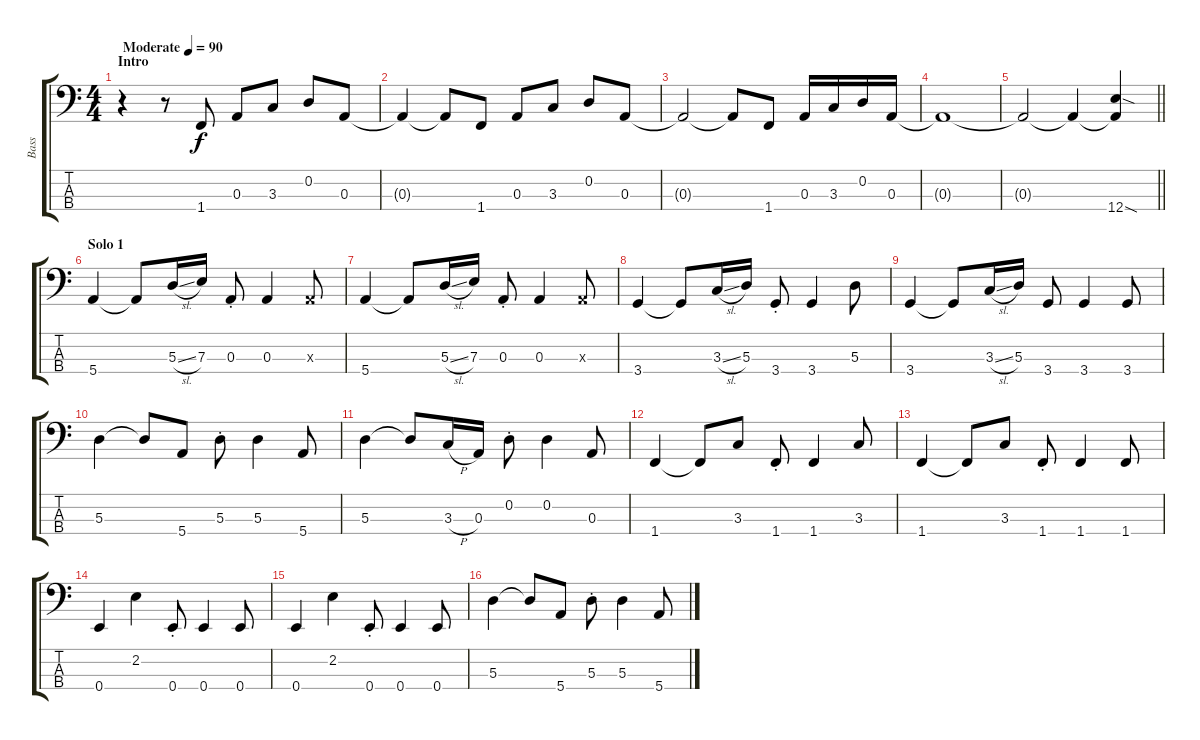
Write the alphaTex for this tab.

\track ("Bass" "Bass") {instrument fretlessbass}
\staff {score tabs}
\tuning (G2 D2 A1 E1) {hide}
\ts (4 4)
\section ("" "Intro")
\tempo (90 "Moderate")
\clef f4
\ks aminor
r.4{dy f instrument fretlessbass} r.8 1.4.8 0.3.8 3.3.8 0.2.8 0.3.8 |
0.3{t}.4 0.3{t}.8 1.4.8 0.3.8 3.3.8 0.2.8 0.3.8 |
0.3{t}.2 0.3{t}.8 1.4.8 0.3.16 3.3.16 0.2.16 0.3.16 |
0.3{t}.1 |
\barLineRight lightlight
0.3{t}.2 0.3{t}.4 (0.3{t} 12.4{sod}).4 |
\section ("" "Solo 1")
5.4.4 5.4{t}.8 5.3{sl}.16 7.3.16 0.3{st}.8 0.3.4 0.3{x}.8 |
5.4.4 5.4{t}.8 5.3{sl}.16 7.3.16 0.3{st}.8 0.3.4 0.3{x}.8 |
3.4.4 3.4{t}.8 3.3{sl}.16 5.3.16 3.4{st}.8 3.4.4 5.3.8 |
3.4.4 3.4{t}.8 3.3{sl}.16 5.3.16 3.4.8 3.4.4 3.4.8 |
5.3.4 5.3{t}.8 5.4.8 5.3{st}.8 5.3.4 5.4.8 |
5.3.4 5.3{t}.8 3.3{h}.16 0.3.16 0.2{st}.8 0.2.4 0.3.8 |
1.4.4 1.4{t}.8 3.3.8 1.4{st}.8 1.4.4 3.3.8 |
1.4.4 1.4{t}.8 3.3.8 1.4{st}.8 1.4.4 1.4.8 |
0.4.4 2.2.4 0.4{st}.8 0.4.4 0.4.8 |
0.4.4 2.2.4 0.4{st}.8 0.4.4 0.4.8 |
5.3.4 5.3{t}.8 5.4.8 5.3{st}.8 5.3.4 5.4.8
